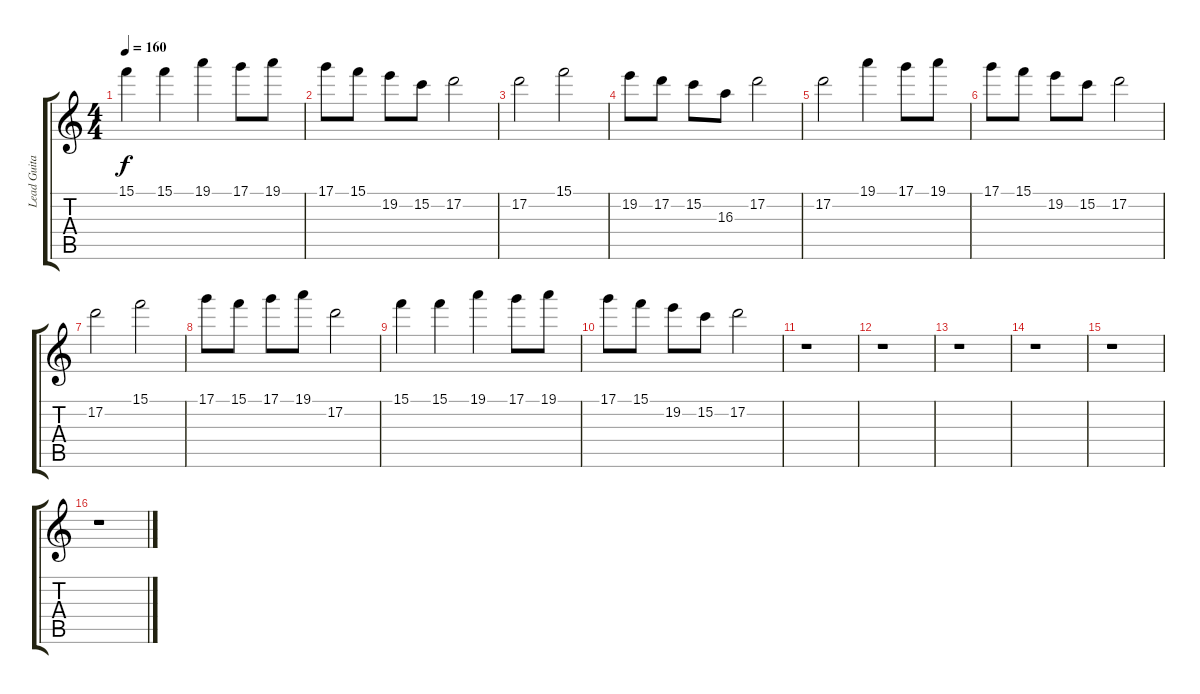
\track ("Lead Guitar" "Lead Guita") {instrument distortionguitar}
\staff {score tabs}
\tuning (D4 A3 F3 C3 G2 D2) {hide}
\ts (4 4)
\tempo 160
\clef g2
\ks c
15.1.4{dy f} 15.1.4 19.1.4 17.1.8 19.1.8 |
17.1.8 15.1.8 19.2.8 15.2.8 17.2.2 |
17.2.2 15.1.2 |
19.2.8 17.2.8 15.2.8 16.3.8 17.2.2 |
17.2.2 19.1.4 17.1.8 19.1.8 |
17.1.8 15.1.8 19.2.8 15.2.8 17.2.2 |
17.2.2 15.1.2 |
17.1.8 15.1.8 17.1.8 19.1.8 17.2.2 |
15.1.4 15.1.4 19.1.4 17.1.8 19.1.8 |
17.1.8 15.1.8 19.2.8 15.2.8 17.2.2 |
r.1 |
r.1 |
r.1 |
r.1 |
r.1 |
r.1
